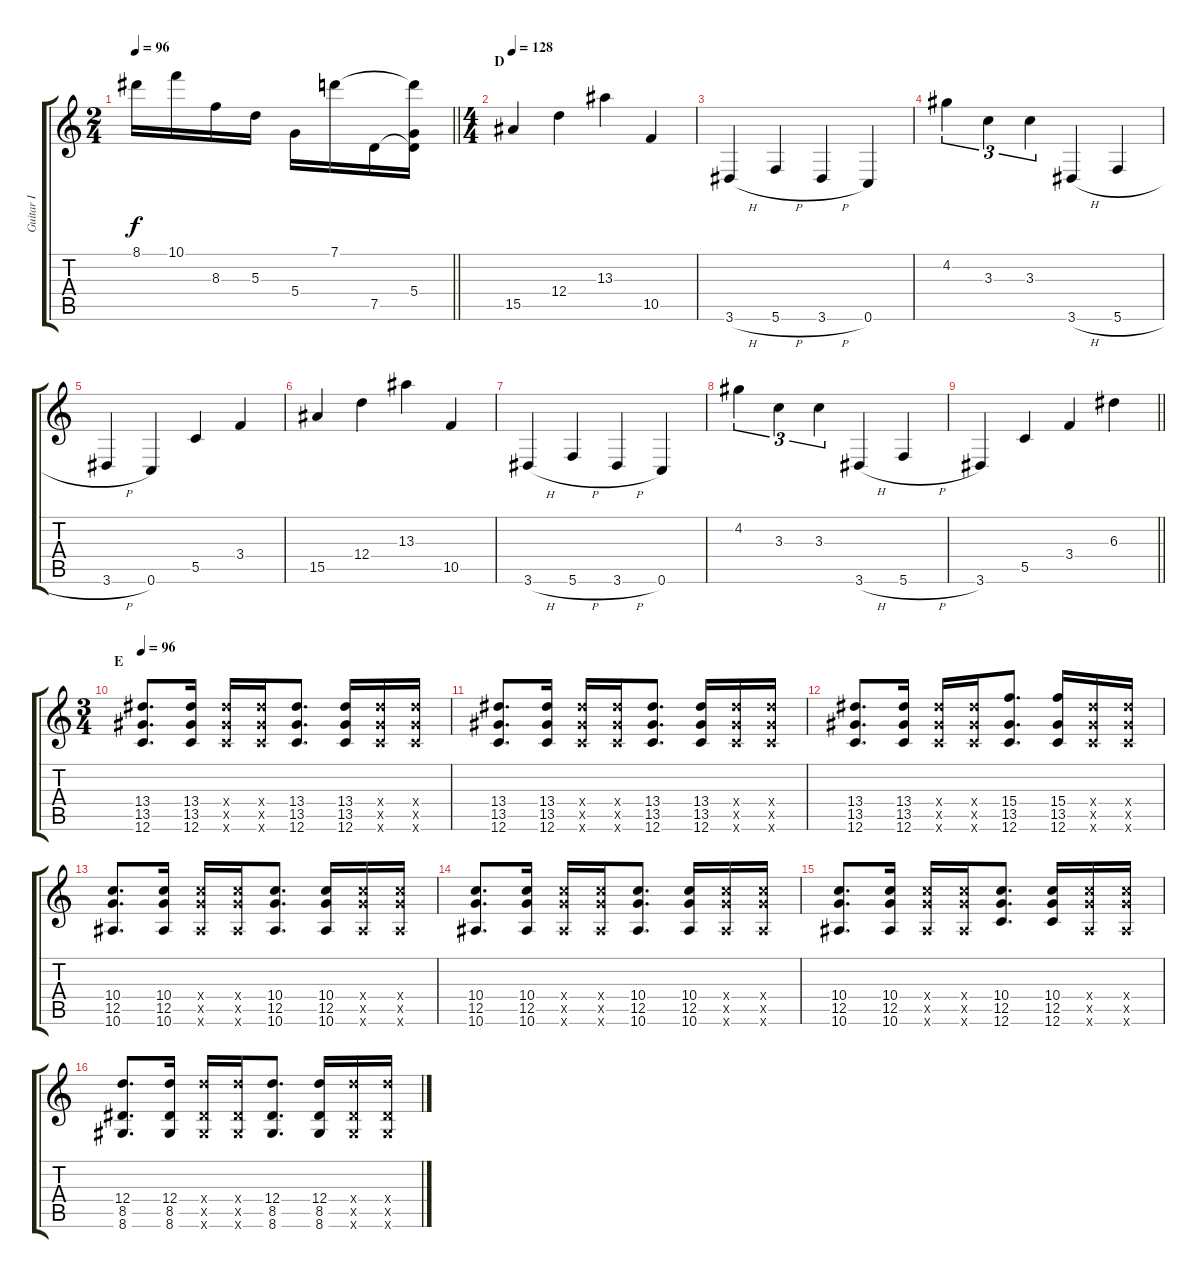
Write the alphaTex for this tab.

\track ("Guitar I" "Guitar I") {instrument overdrivenguitar}
\staff {score tabs}
\tuning (G4 E4 A3 D3 G2 C2) {hide}
\ts (2 4)
\tempo 96
\clef g2
\barLineRight lightlight
\ks c
8.1.16{dy f} 10.1.16 8.3.16 5.3.16 5.4.16 7.1.16 7.5.16 (7.1{t} 5.4 7.5{t}).16 |
\ts (4 4)
\section ("" "D")
\tempo 128
15.5.4 12.4.4 13.3.4 10.5.4 |
3.6{h}.4 5.6{h}.4 3.6{h}.4 0.6.4 |
4.2.4{tu (3 2)} 3.3.4{tu (3 2)} 3.3.4{tu (3 2)} 3.6{h}.4 5.6{h}.4 |
3.6{h}.4 0.6.4 5.5.4 3.4.4 |
15.5.4 12.4.4 13.3.4 10.5.4 |
3.6{h}.4 5.6{h}.4 3.6{h}.4 0.6.4 |
4.2.4{tu (3 2)} 3.3.4{tu (3 2)} 3.3.4{tu (3 2)} 3.6{h}.4 5.6{h}.4 |
\barLineRight lightlight
3.6.4 5.5.4 3.4.4 6.3.4 |
\ts (3 4)
\section ("" "E")
\tempo 96
(13.4 13.5 12.6).8{d} (13.4 13.5 12.6).16 (13.4{x} 13.5{x} 12.6{x}).16 (13.4{x} 13.5{x} 12.6{x}).16 (13.4 13.5 12.6).8{d} (13.4 13.5 12.6).16 (13.4{x} 13.5{x} 12.6{x}).16 (13.4{x} 13.5{x} 12.6{x}).16 |
(13.4 13.5 12.6).8{d} (13.4 13.5 12.6).16 (13.4{x} 13.5{x} 12.6{x}).16 (13.4{x} 13.5{x} 12.6{x}).16 (13.4 13.5 12.6).8{d} (13.4 13.5 12.6).16 (13.4{x} 13.5{x} 12.6{x}).16 (13.4{x} 13.5{x} 12.6{x}).16 |
(13.4 13.5 12.6).8{d} (13.4 13.5 12.6).16 (13.4{x} 13.5{x} 12.6{x}).16 (13.4{x} 13.5{x} 12.6{x}).16 (15.4 13.5 12.6).8{d} (15.4 13.5 12.6).16 (13.4{x} 13.5{x} 12.6{x}).16 (13.4{x} 13.5{x} 12.6{x}).16 |
(10.4 12.5 10.6).8{d} (10.4 12.5 10.6).16 (10.4{x} 12.5{x} 10.6{x}).16 (10.4{x} 12.5{x} 10.6{x}).16 (10.4 12.5 10.6).8{d} (10.4 12.5 10.6).16 (10.4{x} 12.5{x} 10.6{x}).16 (10.4{x} 12.5{x} 10.6{x}).16 |
(10.4 12.5 10.6).8{d} (10.4 12.5 10.6).16 (10.4{x} 12.5{x} 10.6{x}).16 (10.4{x} 12.5{x} 10.6{x}).16 (10.4 12.5 10.6).8{d} (10.4 12.5 10.6).16 (10.4{x} 12.5{x} 10.6{x}).16 (10.4{x} 12.5{x} 10.6{x}).16 |
(10.4 12.5 10.6).8{d} (10.4 12.5 10.6).16 (10.4{x} 12.5{x} 10.6{x}).16 (10.4{x} 12.5{x} 10.6{x}).16 (10.4 12.5 12.6).8{d} (10.4 12.5 12.6).16 (10.4{x} 12.5{x} 10.6{x}).16 (10.4{x} 12.5{x} 10.6{x}).16 |
(12.4 8.5 8.6).8{d} (12.4 8.5 8.6).16 (12.4{x} 8.5{x} 8.6{x}).16 (12.4{x} 8.5{x} 8.6{x}).16 (12.4 8.5 8.6).8{d} (12.4 8.5 8.6).16 (12.4{x} 8.5{x} 8.6{x}).16 (12.4{x} 8.5{x} 8.6{x}).16
